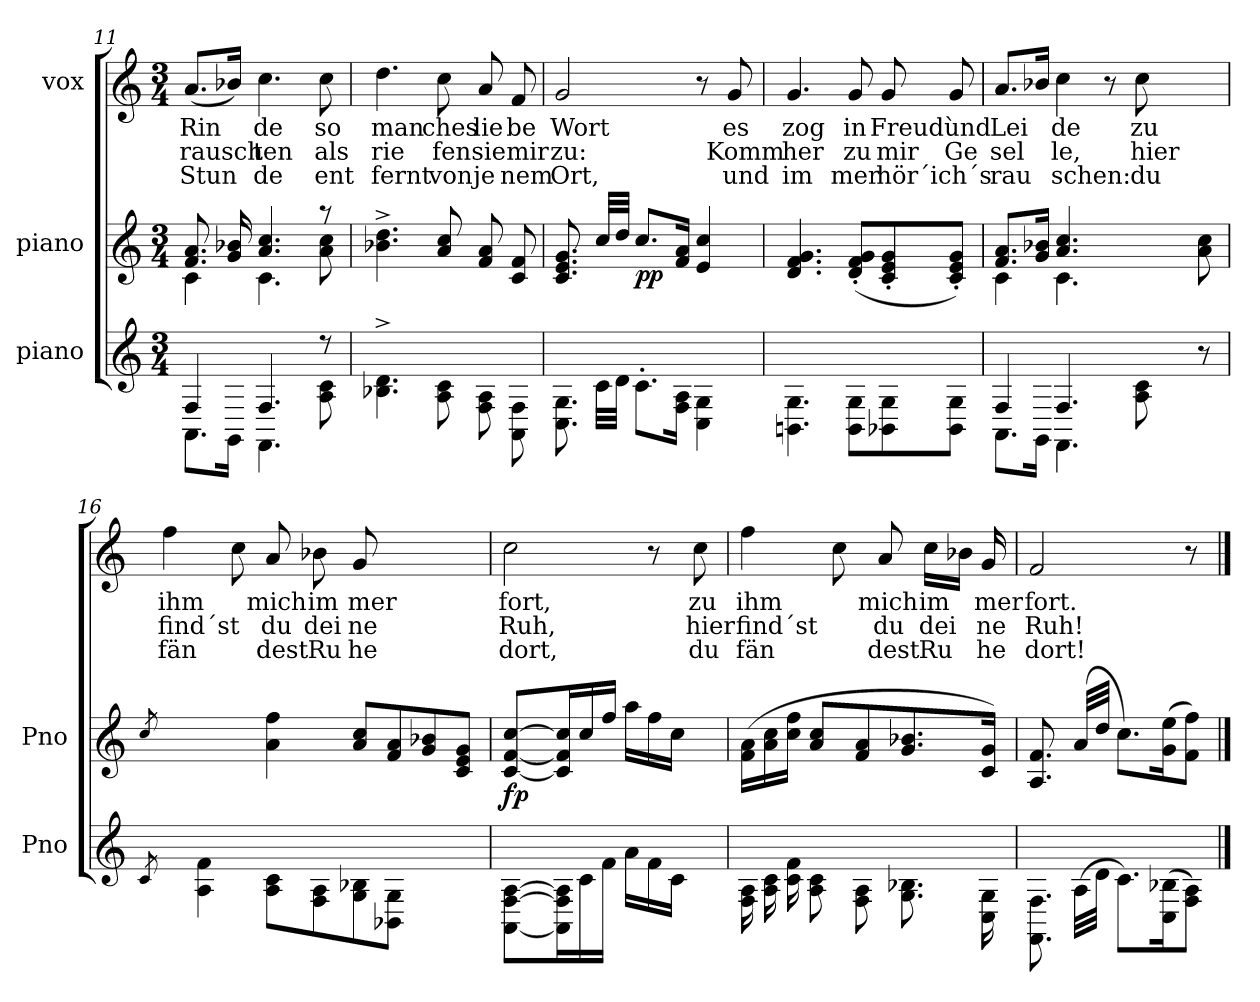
**kern	**kern	**dynam	**kern	**text	**text	**text
*part3	*part2	*part2	*part1	*part1	*part1	*part1
*staff3	*staff2	*staff2	*staff1	*staff1	*staff1	*staff1
*I"piano	*I"piano	*	*I"vox	*	*	*
*I'Pno	*I'Pno	*	*	*	*	*
*M3/4	*M3/4	*	*M3/4	*	*	*
=11	=11	=11	=11	=11	=11	=11
*^	*^	*	*	*	*	*
4F/	8.AA\L	(8.f/ 8.a/	4c\	.	(8.a/L	Rin	rausch	Stun
.	16GG\Jk	16g/ 16b-/	.	.	16b-/Jk)	.	.	.
4.F/	4.FF\	4.a/ 4.cc/	4.c\	.	4.cc\	de	ten	de
8r	8A\ 8c\	8r	8a\ 8cc\	.	8cc\	so	als	ent
*v	*v	*	*	*	*	*	*	*
*	*v	*v	*	*	*	*	*
=12	=12	=12	=12	=12	=12	=12
4.B-^<\ 4.d^<\	4.b-^>\ 4.dd^>\	.	4.dd\	man	rie	fernt
8A\ 8c\	8a/ 8cc/	.	8cc\	ches	fen	von
8F\ 8A\	8f/ 8a/	.	8a/	lie	sie	je
8AA\ 8F\	8c/ 8f/	.	8f/	be	mir	nem
=13	=13	=13	=13	=13	=13	=13
8.C\ 8.G\	8.c/ 8.e/ 8.g/	.	2g/	Wort	zu:	Ort,
32c\LLL	32cc/LLL	.	.	.	.	.
32d\JJJ	32dd/JJJ	.	.	.	.	.
!	!	!LO:DY:b	!	!	!	!
8.c'>\L	8.cc/L	pp	.	.	.	.
16F\ 16A\Jk	16f/ 16a/Jk	.	.	.	.	.
4C\ 4G\	4e/ 4cc/	.	8r	.	.	.
.	.	.	8g/	es	Komm	und
=14	=14	=14	=14	=14	=14	=14
4.BBn\ 4.G\	4.d/ 4.f/ 4.g/	.	4.g/	zog	her	im
8BB\ 8G\L	(8d'</ 8f'</ 8g'</L	.	8g/	in	zu	mer
8BB-X\ 8G\	8c'</ 8e'</ 8g'</	.	8g/	Freud`	mir	hör´
8BB-\ 8G\J	8c'</ 8e'</ 8g'</J)	.	8g/	und	Ge	ich´s
=15	=15	=15	=15	=15	=15	=15
*^	*^	*	*	*	*	*
4F/	8.AA\L	8.f/ 8.a/L	4c\	.	8.a/L	Lei	sel	rau
.	16GG\Jk	16g/ 16b-/Jk	.	.	16b-/Jk	.	.	.
4.F/	4.FF\	4.a/ 4.cc/	4.c\	.	4cc\	de	le,	schen:
.	.	.	.	.	8r	.	.	.
8ryy	8A\ 8c\	8ryy	8ryy	.	8cc\	zu	hier	du
8ryy	4ryy	8ryy	4ryy	.	4ryy	.	.	.
8r	.	8a\ 8cc\	.	.	.	.	.	.
*v	*v	*	*	*	*	*	*	*
*	*v	*v	*	*	*	*	*
=16	=16	=16	=16	=16	=16	=16
8qc/	8qcc/	.	.	.	.	.
8ryy	8ryy	.	4ff\	ihm	find´st	fän
4A\ 4f\	4ryy	.	.	.	.	.
.	.	.	8cc\	.	.	.
8A\ 8c\L	4a\ 4ff\	.	8a/	mich	du	dest
8F\ 8A\	.	.	8b-\	im	dei	Ru
8G\ 8B-\	8a/ 8cc/L	.	8g/	mer	ne	he
8BB-\ 8G\J	8f/ 8a/	.	4.ryy	.	.	.
4ryy	8g/ 8b-/	.	.	.	.	.
.	8c/ 8e/ 8g/J	.	.	.	.	.
=17	=17	=17	=17	=17	=17	=17
!	!	!LO:DY:b	!	!	!	!
[4AA\ [4F\ [4A\	[4c/ [4f/ [4cc/	fp	2cc\	fort,	Ruh,	dort,
16AA]\ 16F]\ 16A]\	16c]/ 16f]/ 16cc]/	.	.	.	.	.
16c\	16cc/	.	.	.	.	.
16f\JJ	16ff/JJ	.	.	.	.	.
16a\LL	16aa\LL	.	.	.	.	.
16f\	16ff\	.	8r	.	.	.
16c\JJ	16cc\JJ	.	.	.	.	.
8ryy	8ryy	.	8cc\	zu	hier	du
=18	=18	=18	=18	=18	=18	=18
16F\ 16A\	(16f\ 16a\LL	.	4ff\	ihm	find´st	fän
16A\ 16c\	16a\ 16cc\	.	.	.	.	.
16c\ 16f\	16cc\ 16ff\JJ	.	.	.	.	.
8A\ 8c\	8a/ 8cc/L	.	.	.	.	.
.	.	.	8cc\	.	.	.
8F\ 8A\	8f/ 8a/	.	.	.	.	.
.	.	.	8a/	mich	du	dest
8.G\ 8.B-\	8.g/ 8.b-/	.	.	.	.	.
.	.	.	16cc\LL	im	dei	Ru
.	.	.	16b-\JJ	.	.	.
16C\ 16G\	16c/ 16g/Jk)	.	16g/	mer	ne	he
=19	=19	=19	=19	=19	=19	=19
8.FF\ 8.F\	8.A/ 8.f/	.	2f/	fort.	Ruh!	dort!
(32A\LLL	(32a/LLL	.	.	.	.	.
32d\JJJ	32dd/JJJ	.	.	.	.	.
8.c\L)	8.cc\L)	.	.	.	.	.
(16C\ 16B-\k	(16g\ 16ee\k	.	.	.	.	.
8F\ 8A\J)	8f\ 8ff\J)	.	8r	.	.	.
==	==	==	==	==	==	==
*-	*-	*-	*-	*-	*-	*-
